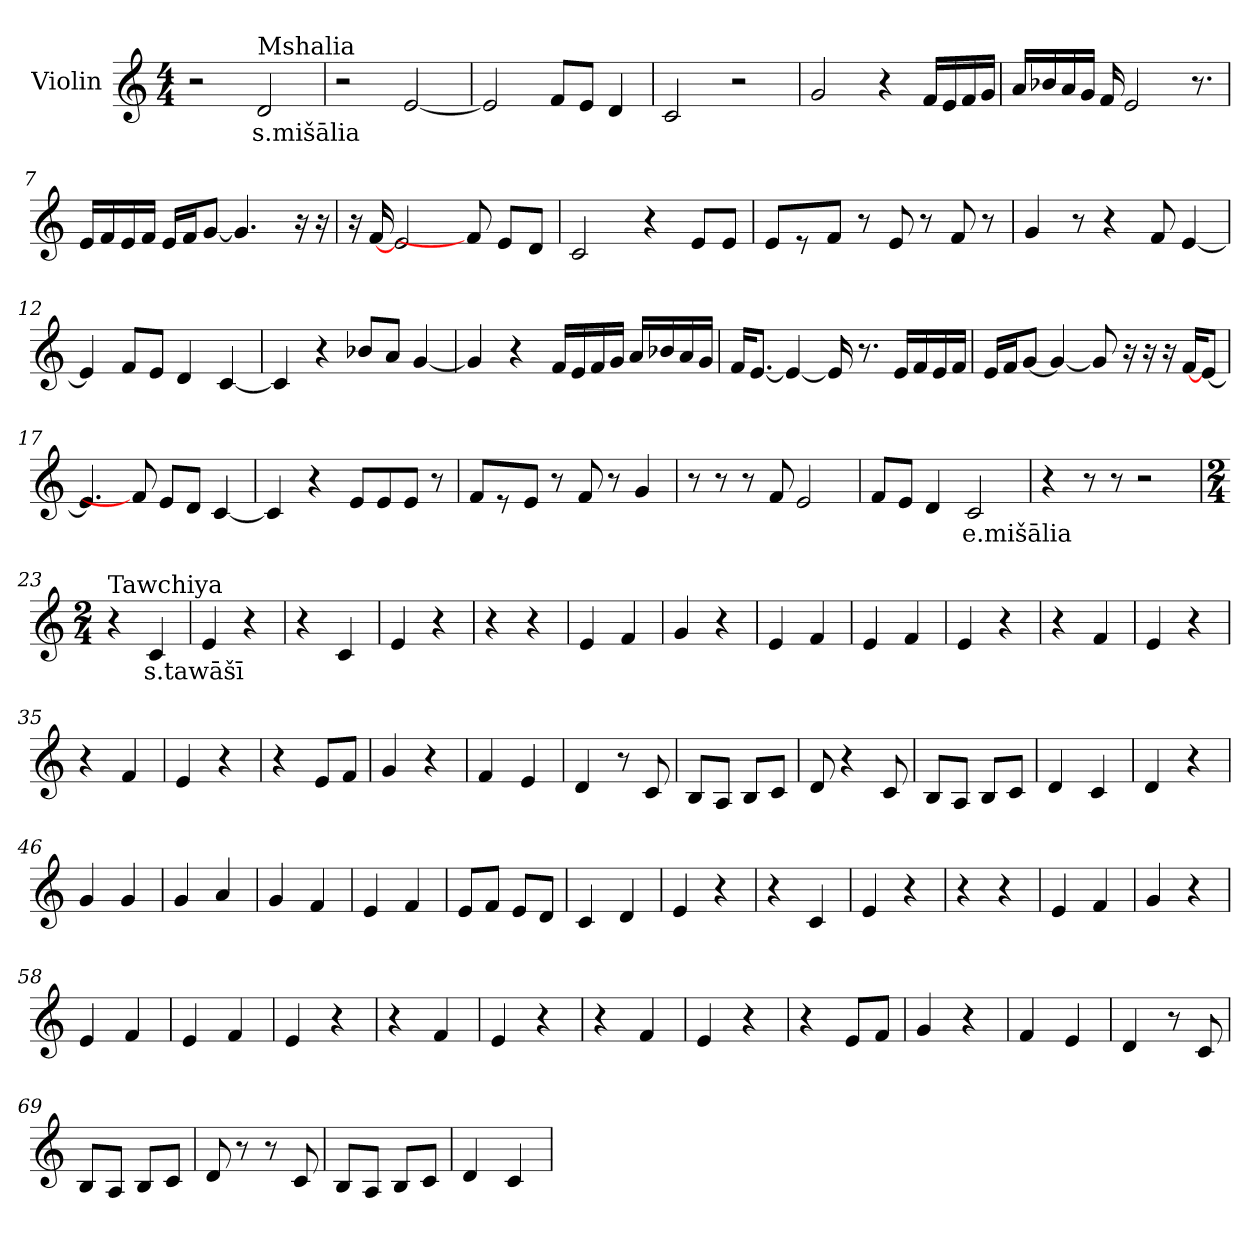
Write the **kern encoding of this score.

**kern	**text
*part1	*part1
*staff1	*staff1
*I"Violin	*
*clefG2	*
*k[]	*
*M4/4	*
*MM85	*
=1	=1
2r	.
!LO:TX:a:t=Mshalia	!
!	!LO:LY:b
2d/	s.mišālia
=2	=2
2r	.
[2e/	.
=3	=3
2e/]	.
8f/L	.
8e/J	.
4d/	.
=4	=4
2c/	.
2r	.
=5	=5
2g/	.
4r	.
16f/LL	.
16e/	.
16f/	.
16g/JJ	.
!!LO:LB:g=z
=6	=6
16a/LL	.
16b-X/	.
16a/	.
16g/JJ	.
16f/	.
2e/	.
8.r	.
=7	=7
16e/LL	.
16f/	.
16e/	.
16f/JJ	.
16e/LL	.
16f/J	.
[8g/J	.
4.g/]	.
16r	.
16r	.
=8	=8
16r	.
[16f/	.
2e/	.
8f/]	.
8e/L	.
8d/J	.
=9	=9
2c/	.
4r	.
8e/L	.
8e/J	.
!!LO:LB:g=z
=10	=10
8e/L	.
8r	.
8f/J	.
8r	.
8e/	.
8r	.
8f/	.
8r	.
=11	=11
4g/	.
8r	.
4r	.
8f/	.
[4e/	.
=12	=12
4e/]	.
8f/L	.
8e/J	.
4d/	.
[4c/	.
=13	=13
4c/]	.
4r	.
8b-X/L	.
8a/J	.
[4g/	.
=14	=14
4g/]	.
4r	.
16f/LL	.
16e/	.
16f/	.
16g/JJ	.
16a/LL	.
16b-X/	.
16a/	.
16g/JJ	.
!!LO:LB:g=z
=15	=15
16f/KL	.
[8.e/J	.
4e/_	.
16e/]	.
8.r	.
16e/LL	.
16f/	.
16e/	.
16f/JJ	.
=16	=16
16e/LL	.
16f/J	.
[8g/J	.
4g/_	.
8g/]	.
16r	.
16r	.
16r	.
[16f/KL	.
[8e/J	.
=17	=17
4.e/]	.
8f/]	.
8e/L	.
8d/J	.
[4c/	.
=18	=18
4c/]	.
4r	.
8e/L	.
8e/	.
8e/J	.
8r	.
!!LO:LB:g=z
=19	=19
8f/L	.
8r	.
8e/J	.
8r	.
8f/	.
8r	.
4g/	.
=20	=20
8r	.
8r	.
8r	.
8f/	.
2e/	.
=21	=21
8f/L	.
8e/J	.
4d/	.
!	!LO:LY:b
2c/	e.mišālia
=22	=22
4r	.
8r	.
8r	.
2r	.
=23	=23
*M2/4	*
*MM80	*
!LO:TX:a:t=Tawchiya	!
4r	.
!	!LO:LY:b
4c/	s.tawāšī
=24	=24
4e/	.
4r	.
=25	=25
4r	.
4c/	.
!!LO:LB:g=z
=26	=26
4e/	.
4r	.
=27	=27
4r	.
4r	.
=28	=28
4e/	.
4f/	.
=29	=29
4g/	.
4r	.
=30	=30
4e/	.
4f/	.
=31	=31
4e/	.
4f/	.
=32	=32
4e/	.
4r	.
=33	=33
4r	.
4f/	.
=34	=34
4e/	.
4r	.
=35	=35
4r	.
4f/	.
=36	=36
4e/	.
4r	.
!!LO:LB:g=z
=37	=37
4r	.
8e/L	.
8f/J	.
=38	=38
4g/	.
4r	.
=39	=39
4f/	.
4e/	.
=40	=40
4d/	.
8r	.
8c/	.
=41	=41
8B/L	.
8A/J	.
8B/L	.
8c/J	.
=42	=42
8d/	.
4r	.
8c/	.
=43	=43
8B/L	.
8A/J	.
8B/L	.
8c/J	.
=44	=44
4d/	.
4c/	.
=45	=45
4d/	.
4r	.
!!LO:PB:g=z
=46	=46
4g/	.
4g/	.
=47	=47
4g/	.
4a/	.
=48	=48
4g/	.
4f/	.
=49	=49
4e/	.
4f/	.
=50	=50
8e/L	.
8f/J	.
8e/L	.
8d/J	.
=51	=51
4c/	.
4d/	.
=52	=52
4e/	.
4r	.
=53	=53
4r	.
4c/	.
=54	=54
4e/	.
4r	.
=55	=55
4r	.
4r	.
!!LO:PB:g=z
=56	=56
4e/	.
4f/	.
=57	=57
4g/	.
4r	.
=58	=58
4e/	.
4f/	.
=59	=59
4e/	.
4f/	.
=60	=60
4e/	.
4r	.
=61	=61
4r	.
4f/	.
=62	=62
4e/	.
4r	.
=63	=63
4r	.
4f/	.
=64	=64
4e/	.
4r	.
=65	=65
4r	.
8e/L	.
8f/J	.
=66	=66
4g/	.
4r	.
!!LO:LB:g=z
=67	=67
4f/	.
4e/	.
=68	=68
4d/	.
8r	.
8c/	.
=69	=69
8B/L	.
8A/J	.
8B/L	.
8c/J	.
=70	=70
8d/	.
8r	.
8r	.
8c/	.
=71	=71
8B/L	.
8A/J	.
8B/L	.
8c/J	.
=72	=72
4d/	.
4c/	.
=	=
*-	*-
